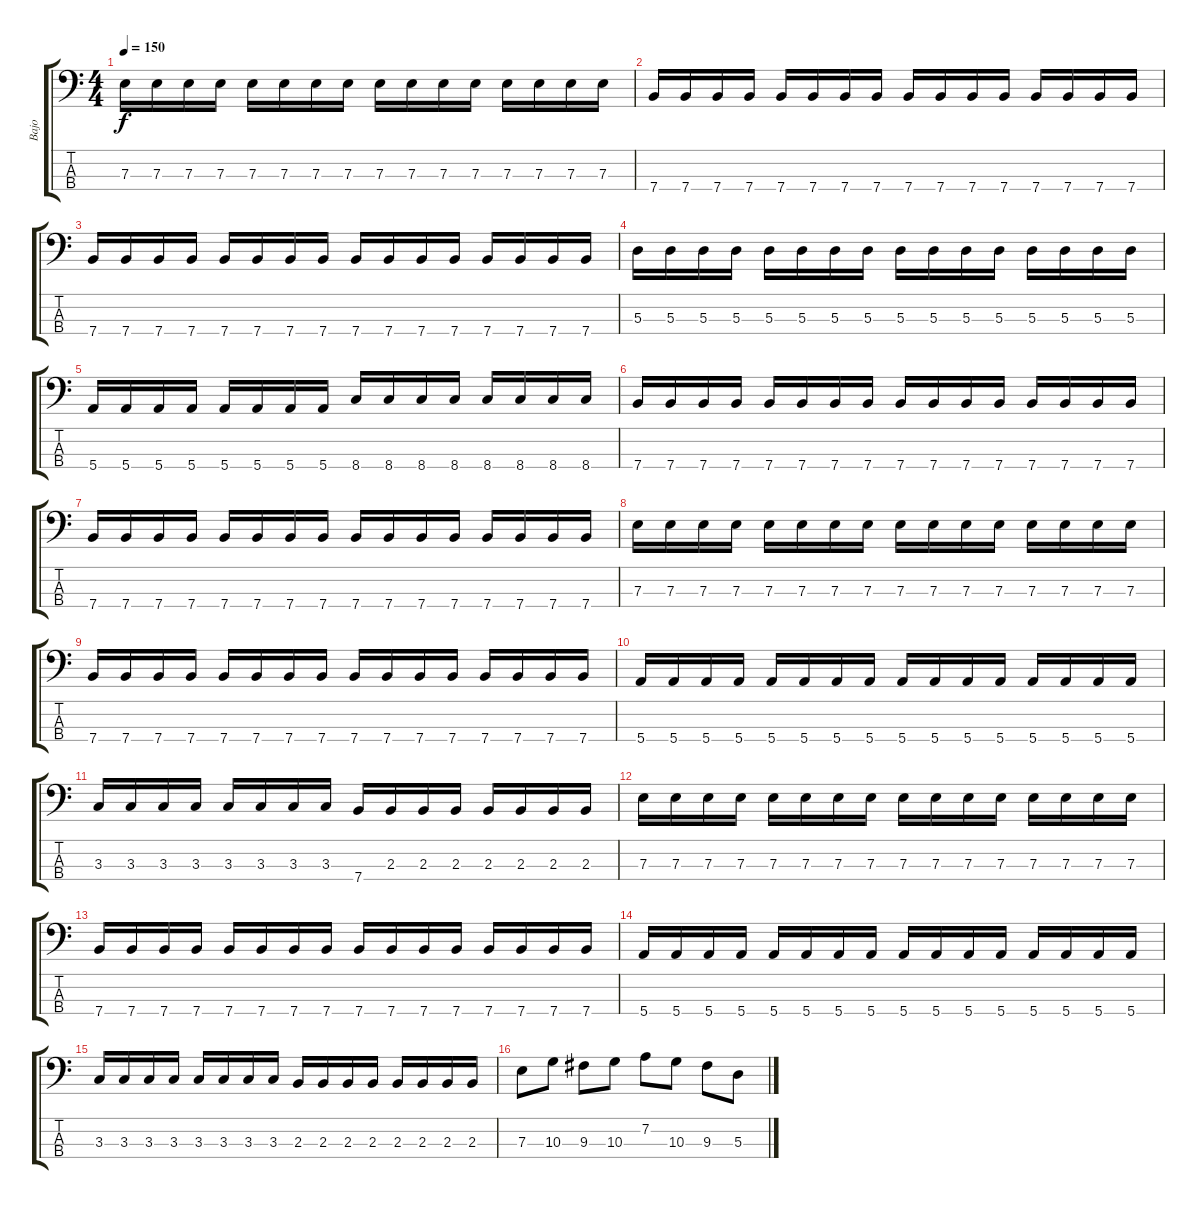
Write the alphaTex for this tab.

\track ("Bajo" "Bajo") {instrument electricbassfinger}
\staff {score tabs}
\tuning (G2 D2 A1 E1) {hide}
\ts (4 4)
\tempo 150
\clef f4
\ks c
7.3.16{dy f} 7.3.16 7.3.16 7.3.16 7.3.16 7.3.16 7.3.16 7.3.16 7.3.16 7.3.16 7.3.16 7.3.16 7.3.16 7.3.16 7.3.16 7.3.16 |
7.4.16 7.4.16 7.4.16 7.4.16 7.4.16 7.4.16 7.4.16 7.4.16 7.4.16 7.4.16 7.4.16 7.4.16 7.4.16 7.4.16 7.4.16 7.4.16 |
7.4.16 7.4.16 7.4.16 7.4.16 7.4.16 7.4.16 7.4.16 7.4.16 7.4.16 7.4.16 7.4.16 7.4.16 7.4.16 7.4.16 7.4.16 7.4.16 |
5.3.16 5.3.16 5.3.16 5.3.16 5.3.16 5.3.16 5.3.16 5.3.16 5.3.16 5.3.16 5.3.16 5.3.16 5.3.16 5.3.16 5.3.16 5.3.16 |
5.4.16 5.4.16 5.4.16 5.4.16 5.4.16 5.4.16 5.4.16 5.4.16 8.4.16 8.4.16 8.4.16 8.4.16 8.4.16 8.4.16 8.4.16 8.4.16 |
7.4.16 7.4.16 7.4.16 7.4.16 7.4.16 7.4.16 7.4.16 7.4.16 7.4.16 7.4.16 7.4.16 7.4.16 7.4.16 7.4.16 7.4.16 7.4.16 |
7.4.16 7.4.16 7.4.16 7.4.16 7.4.16 7.4.16 7.4.16 7.4.16 7.4.16 7.4.16 7.4.16 7.4.16 7.4.16 7.4.16 7.4.16 7.4.16 |
7.3.16 7.3.16 7.3.16 7.3.16 7.3.16 7.3.16 7.3.16 7.3.16 7.3.16 7.3.16 7.3.16 7.3.16 7.3.16 7.3.16 7.3.16 7.3.16 |
7.4.16 7.4.16 7.4.16 7.4.16 7.4.16 7.4.16 7.4.16 7.4.16 7.4.16 7.4.16 7.4.16 7.4.16 7.4.16 7.4.16 7.4.16 7.4.16 |
5.4.16 5.4.16 5.4.16 5.4.16 5.4.16 5.4.16 5.4.16 5.4.16 5.4.16 5.4.16 5.4.16 5.4.16 5.4.16 5.4.16 5.4.16 5.4.16 |
3.3.16 3.3.16 3.3.16 3.3.16 3.3.16 3.3.16 3.3.16 3.3.16 7.4.16 2.3.16 2.3.16 2.3.16 2.3.16 2.3.16 2.3.16 2.3.16 |
7.3.16 7.3.16 7.3.16 7.3.16 7.3.16 7.3.16 7.3.16 7.3.16 7.3.16 7.3.16 7.3.16 7.3.16 7.3.16 7.3.16 7.3.16 7.3.16 |
7.4.16 7.4.16 7.4.16 7.4.16 7.4.16 7.4.16 7.4.16 7.4.16 7.4.16 7.4.16 7.4.16 7.4.16 7.4.16 7.4.16 7.4.16 7.4.16 |
5.4.16 5.4.16 5.4.16 5.4.16 5.4.16 5.4.16 5.4.16 5.4.16 5.4.16 5.4.16 5.4.16 5.4.16 5.4.16 5.4.16 5.4.16 5.4.16 |
3.3.16 3.3.16 3.3.16 3.3.16 3.3.16 3.3.16 3.3.16 3.3.16 2.3.16 2.3.16 2.3.16 2.3.16 2.3.16 2.3.16 2.3.16 2.3.16 |
7.3.8 10.3.8 9.3.8 10.3.8 7.2.8 10.3.8 9.3.8 5.3.8
